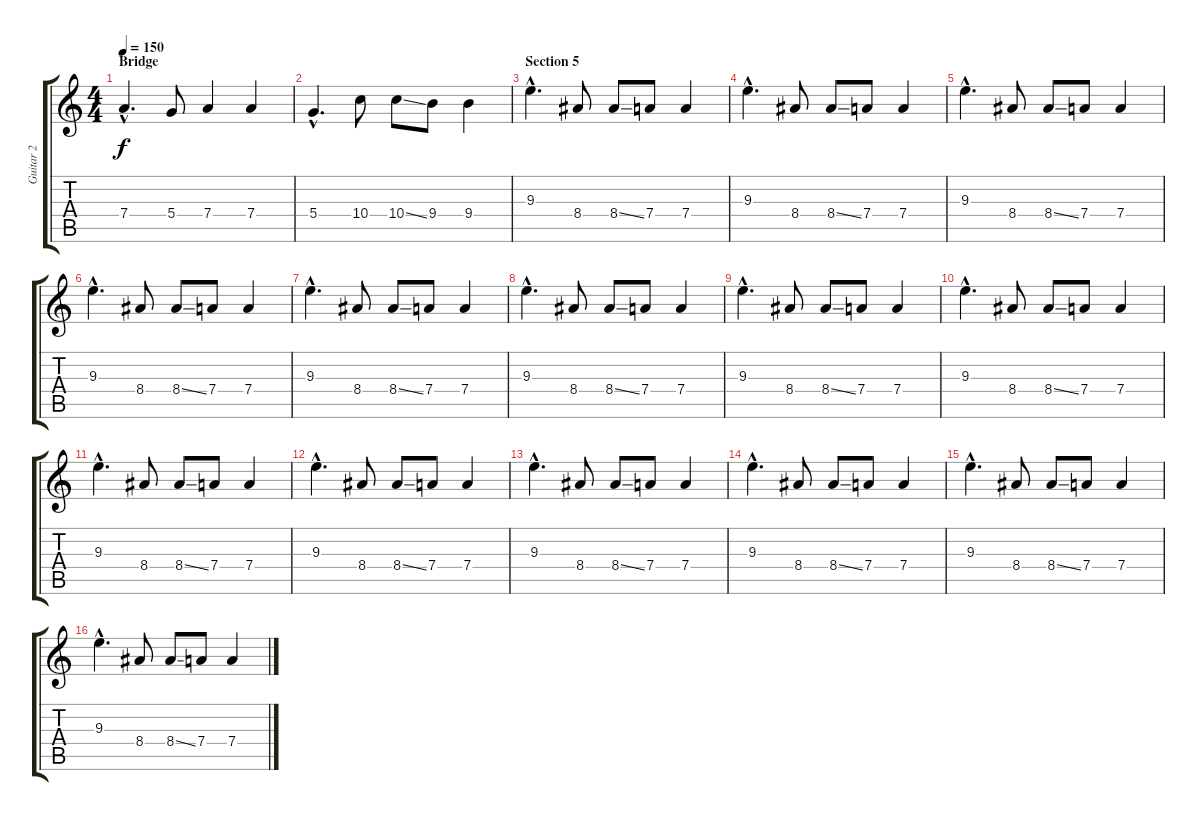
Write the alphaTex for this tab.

\track ("Guitar 2" "Guitar 2") {instrument distortionguitar}
\staff {score tabs}
\tuning (E4 B3 G3 D3 A2 E2) {hide}
\ts (4 4)
\section ("" "Bridge")
\tempo 150
\clef g2
\ks c
7.4{hac}.4{d dy f} 5.4.8 7.4.4 7.4.4 |
5.4{hac}.4{d} 10.4.8 10.4{ss}.8 9.4.8 9.4.4 |
\section ("" "Section 5")
9.3{hac}.4{d} 8.4.8 8.4{ss}.8 7.4.8 7.4.4 |
9.3{hac}.4{d} 8.4.8 8.4{ss}.8 7.4.8 7.4.4 |
9.3{hac}.4{d} 8.4.8 8.4{ss}.8 7.4.8 7.4.4 |
9.3{hac}.4{d} 8.4.8 8.4{ss}.8 7.4.8 7.4.4 |
9.3{hac}.4{d} 8.4.8 8.4{ss}.8 7.4.8 7.4.4 |
9.3{hac}.4{d} 8.4.8 8.4{ss}.8 7.4.8 7.4.4 |
9.3{hac}.4{d} 8.4.8 8.4{ss}.8 7.4.8 7.4.4 |
9.3{hac}.4{d} 8.4.8 8.4{ss}.8 7.4.8 7.4.4 |
9.3{hac}.4{d} 8.4.8 8.4{ss}.8 7.4.8 7.4.4 |
9.3{hac}.4{d} 8.4.8 8.4{ss}.8 7.4.8 7.4.4 |
9.3{hac}.4{d} 8.4.8 8.4{ss}.8 7.4.8 7.4.4 |
9.3{hac}.4{d} 8.4.8 8.4{ss}.8 7.4.8 7.4.4 |
9.3{hac}.4{d} 8.4.8 8.4{ss}.8 7.4.8 7.4.4 |
9.3{hac}.4{d} 8.4.8 8.4{ss}.8 7.4.8 7.4.4
